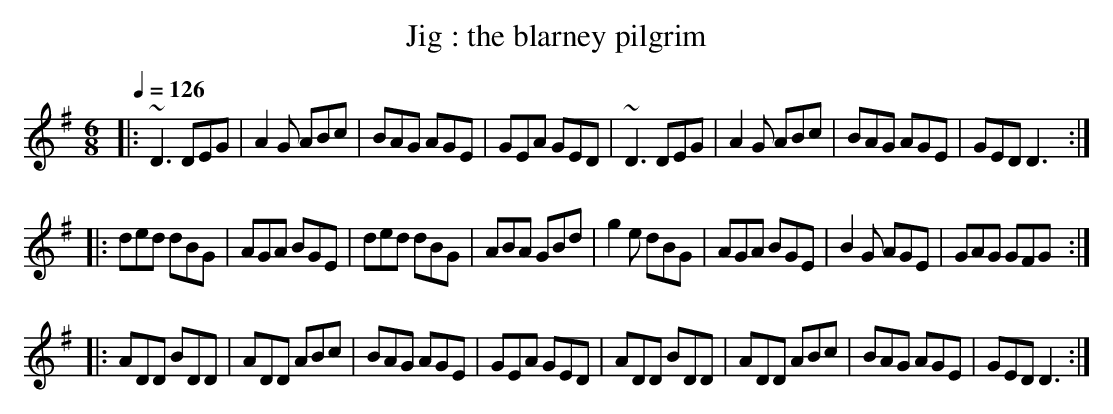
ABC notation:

X:1
T:Jig : the blarney pilgrim
M:6/8
Q:1/4=126
K:Dmix
|:~D3 DEG|A2G ABc|BAG AGE|GEA GED|~D3 DEG|A2G ABc|BAG AGE|GED D3:|
|:ded dBG|AGA BGE|ded dBG|ABA GBd|g2e dBG|AGA BGE|B2G AGE|GAG GFG:|
|:ADD BDD|ADD ABc|BAG AGE|GEA GED|ADD BDD|ADD ABc|BAG AGE|GED D3:|
